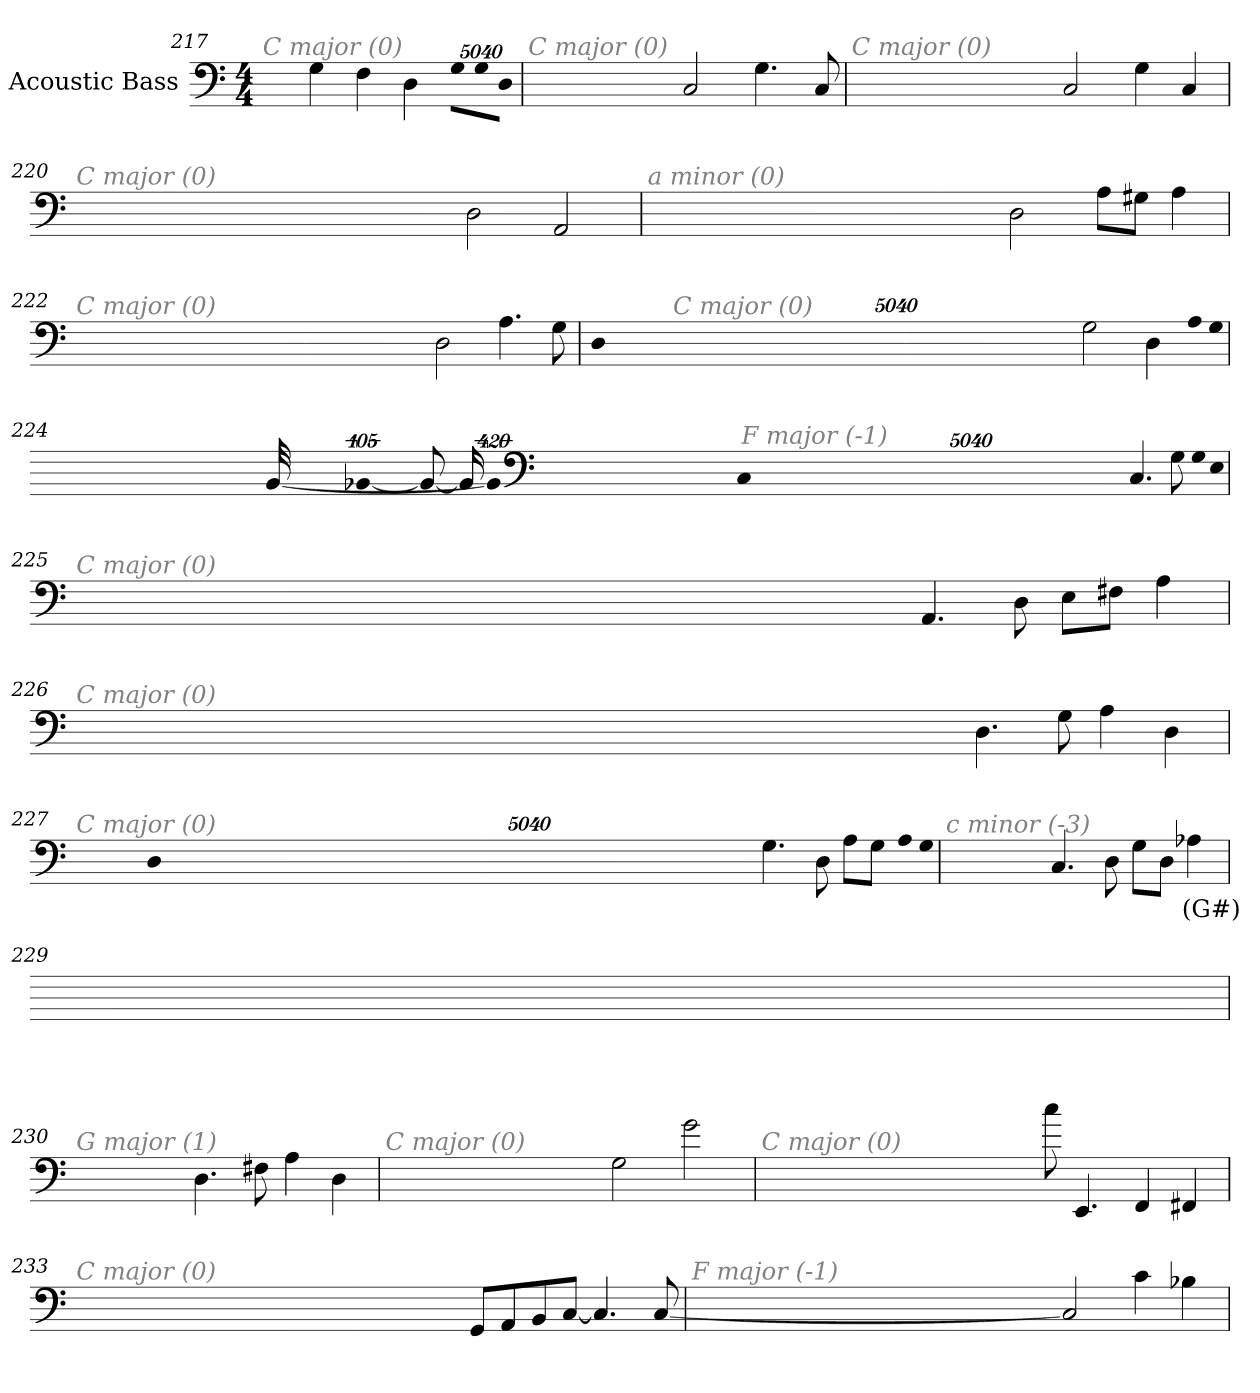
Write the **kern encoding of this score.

**kern	**text
*part1	*part1
*staff1	*staff1
*I"Acoustic Bass	*
*clefF4	*
*ITrd7c12	*
*k[]	*
*C:	*
*M4/4	*
=217	=217
!LO:TX:i:color=#808080:t=C major (0)	!
4GG	.
4FF	.
4DD	.
!LO:N:vis=8	!
40320%3347GGL	.
!LO:N:vis=8	!
40320%3347GG	.
!LO:N:vis=8	!
40320%3347DDJ	.
=218	=218
!LO:TX:i:color=#808080:t=C major (0)	!
2CC	.
4.GG	.
8CC	.
=219	=219
!LO:TX:i:color=#808080:t=C major (0)	!
2CC	.
4GG	.
4CC	.
=220	=220
!LO:TX:i:color=#808080:t=C major (0)	!
2DD	.
2AAA	.
=221	=221
!LO:TX:i:color=#808080:t=a minor (0)	!
2DD	.
8AAL	.
8GG#XJ	.
4AA	.
=222	=222
!LO:TX:i:color=#808080:t=C major (0)	!
2DD	.
4.AA	.
8GG	.
=223	=223
!LO:TX:i:color=#808080:t=C major (0)	!
2GG	.
4DD	.
!LO:N:vis=8	!
40320%3347AAL	.
!LO:N:vis=8	!
40320%3347GG	.
!LO:N:vis=8	!
40320%3347DDJ	.
=224	=224
!LO:TX:i:color=#808080:t=F major (-1)	!
4.CC	.
8GG	.
!LO:N:vis=8	!
40320%3347GGL	.
!LO:N:vis=8	!
40320%3347EE	.
!LO:N:vis=8	!
40320%3347CCJ	.
!LO:N:vis=1024	!
[13440%13BBB-X	.
8BBB-_	.
16BBB-_	.
32BBB-_	.
!LO:N:vis=1024%31	!
13440%407BBB-]	.
=225	=225
!LO:TX:i:color=#808080:t=C major (0)	!
4.AAA	.
8DD	.
8EEL	.
8FF#XJ	.
4AA	.
=226	=226
!LO:TX:i:color=#808080:t=C major (0)	!
4.DD	.
8GG	.
4AA	.
4DD	.
=227	=227
!LO:TX:i:color=#808080:t=C major (0)	!
4.GG	.
8DD	.
8AAL	.
8GGJ	.
!LO:N:vis=8	!
40320%3347AAL	.
!LO:N:vis=8	!
40320%3347GG	.
!LO:N:vis=8	!
40320%3347DDJ	.
=228	=228
!LO:TX:i:color=#808080:t=c minor (-3)	!
4.CC	.
8DD	.
8GGL	.
8DDJ	.
4AA-Xi	(G#)
=229	=229
!LO:TX:i:color=#808080:t=C major (0)	!
8AAL	.
8GGJ	.
!LO:N:vis=8	!
40320%3347GGL	.
!LO:N:vis=8	!
40320%3347DD#Xi	(E-)
!LO:N:vis=8	!
40320%3347AAAJ	.
!LO:N:vis=1024	!
[13440%13CC	.
16CC_	.
64CC_	.
!LO:N:vis=256	!
20160%79CC]	.
!LO:N:vis=4	!
20160%3347DD-Xi	(C#)
[16EEn	.
64EE_	.
!LO:N:vis=256.	!
10080%59EE_	.
8EE_	.
32EE_	.
128EE_	.
!LO:N:vis=512	!
40320%79EE]	.
=230	=230
!LO:TX:i:color=#808080:t=G major (1)	!
4.DD	.
8FF#X	.
4AA	.
4DD	.
=231	=231
!LO:TX:i:color=#808080:t=C major (0)	!
2GG	.
2G	.
=232	=232
!LO:TX:i:color=#808080:t=C major (0)	!
8c	.
4.EEE	.
4FFF	.
4FFF#X	.
=233	=233
!LO:TX:i:color=#808080:t=C major (0)	!
8GGGL	.
8AAA	.
8BBB	.
[8CCJ	.
4.CC]	.
[8CC	.
=234	=234
!LO:TX:i:color=#808080:t=F major (-1)	!
2CC]	.
4C	.
4BB-X	.
=	=
*-	*-
